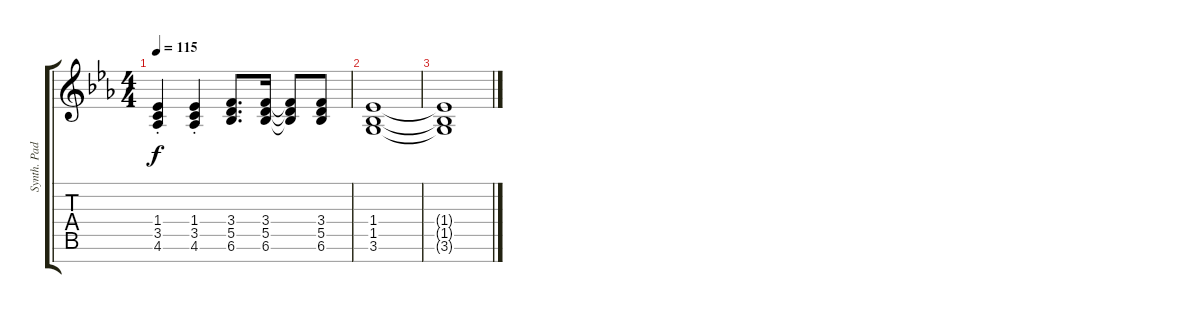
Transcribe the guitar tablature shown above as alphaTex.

\track ("Synth. Pad" "Synth. Pad") {instrument pad2warm}
\staff {score tabs}
\tuning (E5 B4 G4 D4 A3 E3 B2) {hide}
\ts (4 4)
\tempo 115
\clef g2
\ks eb
(1.4{st} 3.5{st} 4.6{st}).4{dy f} (1.4{st} 3.5{st} 4.6{st}).4 (3.4 5.5 6.6).8{d} (3.4 5.5 6.6).16 (3.4{t} 5.5{t} 6.6{t}).8 (3.4 5.5 6.6).8 |
(1.4 1.5 3.6).1 |
(1.4{t} 1.5{t} 3.6{t}).1
